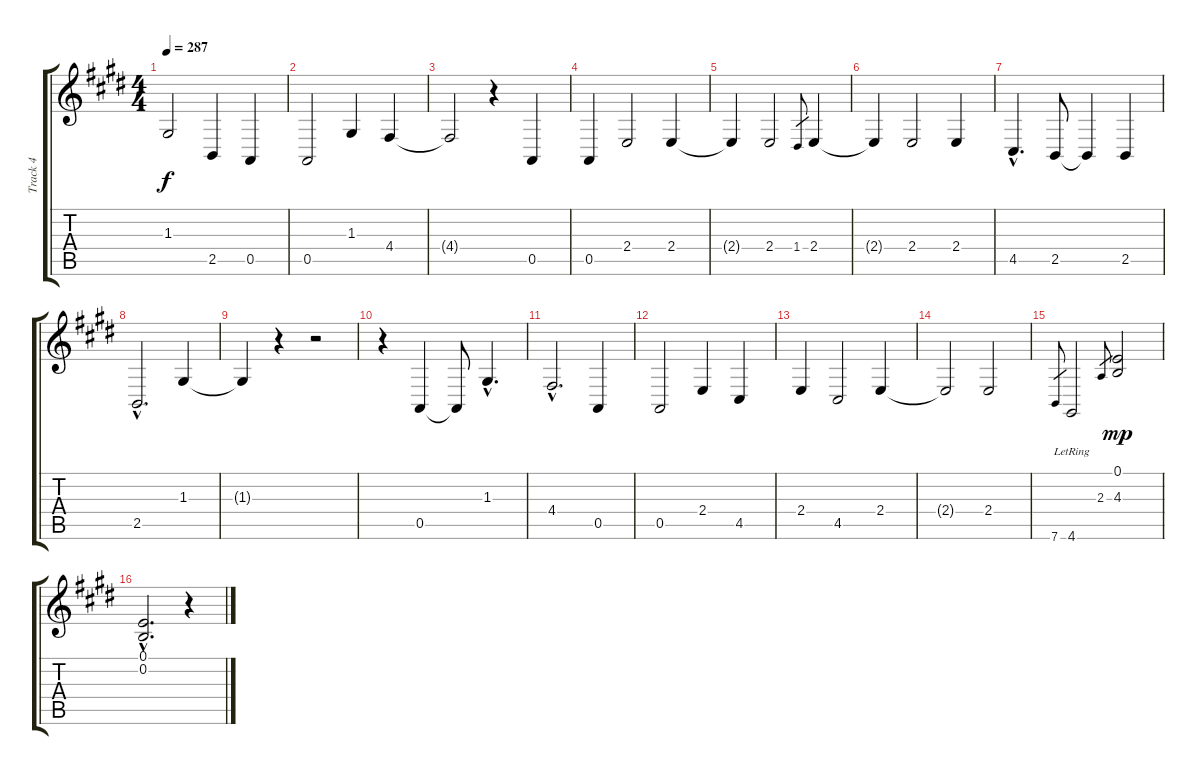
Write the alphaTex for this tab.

\track ("Track 4" "Track 4") {instrument oboe}
\staff {score tabs}
\tuning (E4 B3 G3 D3 A2 E2) {hide}
\ts (4 4)
\tempo 287
\clef g2
\ks c#minor
1.3{t}.2{dy f} 2.5.4 0.5.4 |
0.5.2 1.3.4 4.4.4 |
4.4{t}.2 r.4 0.5.4 |
0.5.4 2.4.2 2.4.4 |
2.4{t}.4 2.4.2 1.4.8{gr} 2.4.4 |
2.4{t}.4 2.4.2 2.4.4 |
4.5{hac}.4{d} 2.5.8 2.5{t}.4 2.5.4 |
2.5{hac}.2{d} 1.3.4 |
1.3{t}.4 r.4 r.2 |
r.4 0.5.4 0.5{t}.8 1.3{hac}.4{d} |
4.4{hac}.2{d} 0.5.4 |
0.5.2 2.4.4 4.5.4 |
2.4.4 4.5.2 2.4.4 |
2.4{t}.2 2.4.2 |
7.6.8{gr} 4.6{lr}.2 2.3.8{gr} (0.1 4.3).2{dy mp} |
(0.1{hac} 0.2{hac}).2{d} r.4
